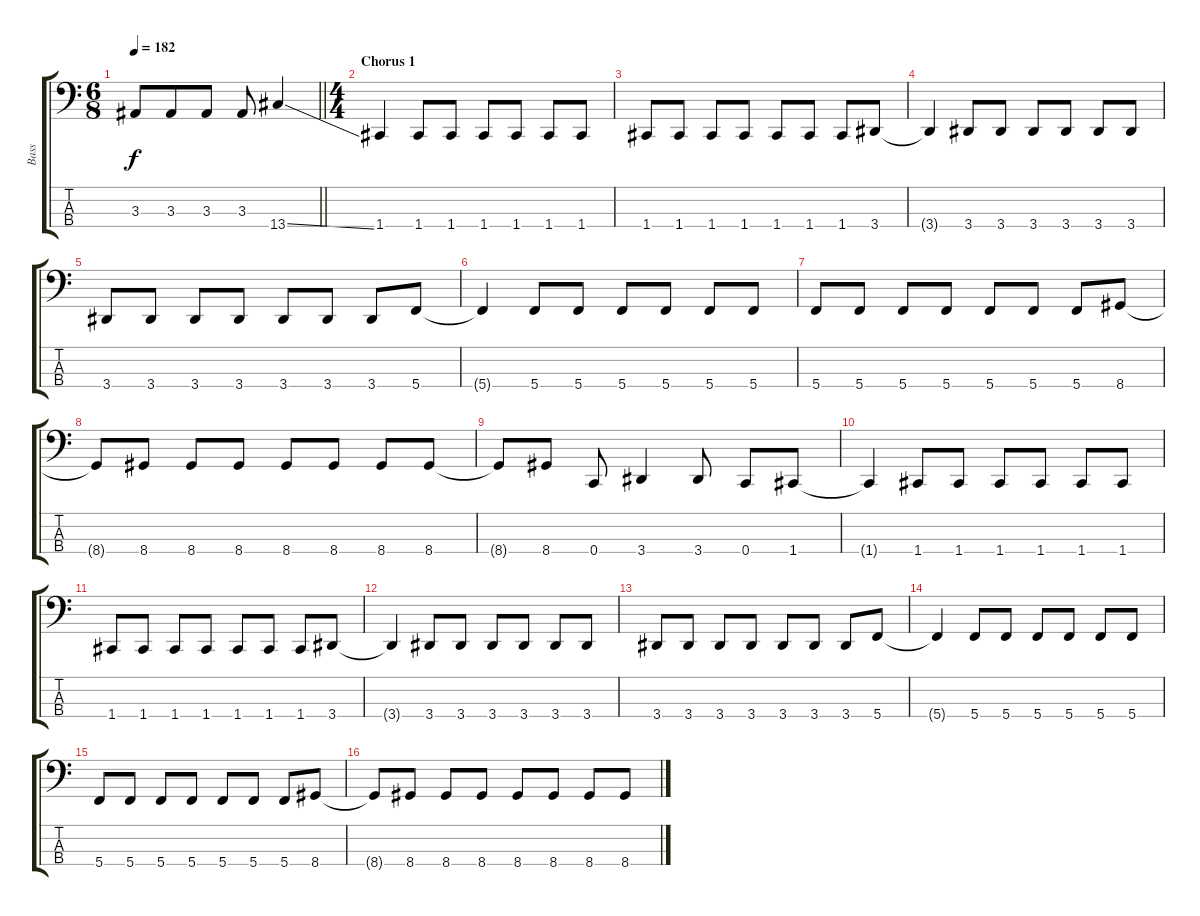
\track ("Bass" "Bass") {instrument electricbasspick}
\staff {score tabs}
\tuning (F2 C2 G1 C1) {hide}
\ts (6 8)
\tempo 182
\clef f4
\barLineRight lightlight
\ks c
3.3.8{dy f} 3.3.8 3.3.8 3.3.8 13.4{ss}.4 |
\ts (4 4)
\section ("" "Chorus 1")
1.4.4 1.4.8 1.4.8 1.4.8 1.4.8 1.4.8 1.4.8 |
1.4.8 1.4.8 1.4.8 1.4.8 1.4.8 1.4.8 1.4.8 3.4.8 |
3.4{t}.4 3.4.8 3.4.8 3.4.8 3.4.8 3.4.8 3.4.8 |
3.4.8 3.4.8 3.4.8 3.4.8 3.4.8 3.4.8 3.4.8 5.4.8 |
5.4{t}.4 5.4.8 5.4.8 5.4.8 5.4.8 5.4.8 5.4.8 |
5.4.8 5.4.8 5.4.8 5.4.8 5.4.8 5.4.8 5.4.8 8.4.8 |
8.4{t}.8 8.4.8 8.4.8 8.4.8 8.4.8 8.4.8 8.4.8 8.4.8 |
8.4{t}.8 8.4.8 0.4.8 3.4.4 3.4.8 0.4.8 1.4.8 |
1.4{t}.4 1.4.8 1.4.8 1.4.8 1.4.8 1.4.8 1.4.8 |
1.4.8 1.4.8 1.4.8 1.4.8 1.4.8 1.4.8 1.4.8 3.4.8 |
3.4{t}.4 3.4.8 3.4.8 3.4.8 3.4.8 3.4.8 3.4.8 |
3.4.8 3.4.8 3.4.8 3.4.8 3.4.8 3.4.8 3.4.8 5.4.8 |
5.4{t}.4 5.4.8 5.4.8 5.4.8 5.4.8 5.4.8 5.4.8 |
5.4.8 5.4.8 5.4.8 5.4.8 5.4.8 5.4.8 5.4.8 8.4.8 |
8.4{t}.8 8.4.8 8.4.8 8.4.8 8.4.8 8.4.8 8.4.8 8.4.8
